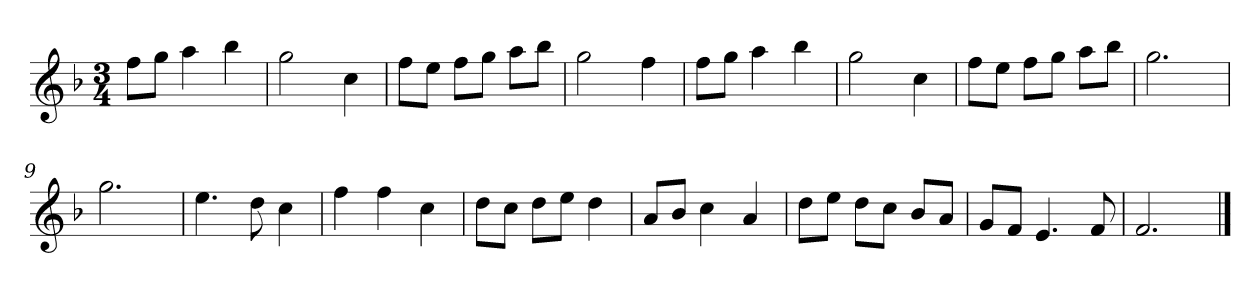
**kern
*part1
*staff1
*k[b-]
*M3/4
*MM120
=1
8ffL
8ggJ
4aa
4bb-
=2
2gg
4cc
=3
8ffL
8eeJ
8ffL
8ggJ
8aaL
8bb-J
=4
2gg
4ff
=5
8ffL
8ggJ
4aa
4bb-
=6
2gg
4cc
=7
8ffL
8eeJ
8ffL
8ggJ
8aaL
8bb-J
=8
2.gg
=9
2.gg
=10
4.ee
8dd
4cc
=11
4ff
4ff
4cc
=12
8ddL
8ccJ
8ddL
8eeJ
4dd
=13
8aL
8b-J
4cc
4a
=14
8ddL
8eeJ
8ddL
8ccJ
8b-L
8aJ
=15
8gL
8fJ
4.e
8f
=16
2.f
==
*-
